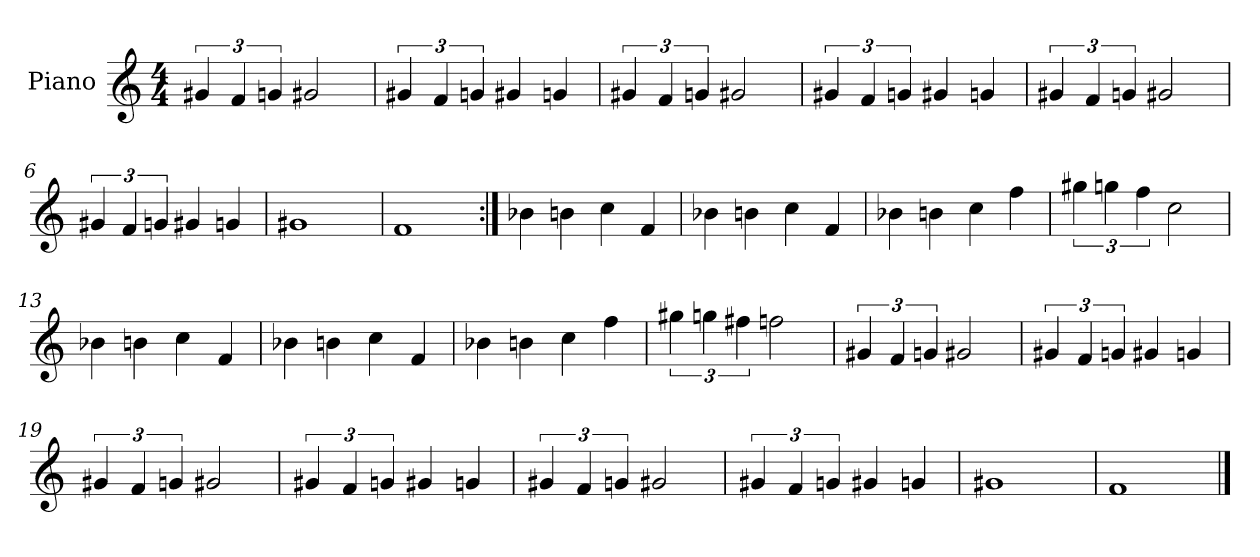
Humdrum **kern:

**kern
*part1
*staff1
*I"Piano
*I'Pno
*clefG2
*k[]
*C:
*M4/4
=1
6g#X/
6f/
6gn/
2g#/
=2
6g#X/
6f/
6gn/
4g#X/
4gn/
=3
6g#X/
6f/
6gn/
2g#/
=4
6g#X/
6f/
6gn/
4g#X/
4gn/
!!LO:LB:g=z
=5
6g#X/
6f/
6gn/
2g#/
=6
6g#X/
6f/
6gn/
4g#X/
4gn/
=7
1g#X
=8
1f
!!LO:LB:g=z
=9:|!
4b-X\
4bn\
4cc\
4f/
=10
4b-X\
4bn\
4cc\
4f/
=11
4b-X\
4bn\
4cc\
4ff\
=12
6gg#X\
6ggn\
6ff\
2cc\
!!LO:LB:g=z
=13
4b-X\
4bn\
4cc\
4f/
=14
4b-X\
4bn\
4cc\
4f/
=15
4b-X\
4bn\
4cc\
4ff\
=16
6gg#X\
6ggn\
6ff#X\
2ffn\
!!LO:LB:g=z
=17
6g#X/
6f/
6gn/
2g#/
=18
6g#X/
6f/
6gn/
4g#X/
4gn/
=19
6g#X/
6f/
6gn/
2g#/
=20
6g#X/
6f/
6gn/
4g#X/
4gn/
!!LO:LB:g=z
=21
6g#X/
6f/
6gn/
2g#/
=22
6g#X/
6f/
6gn/
4g#X/
4gn/
=23
1g#X
=24
1f
==
*-
